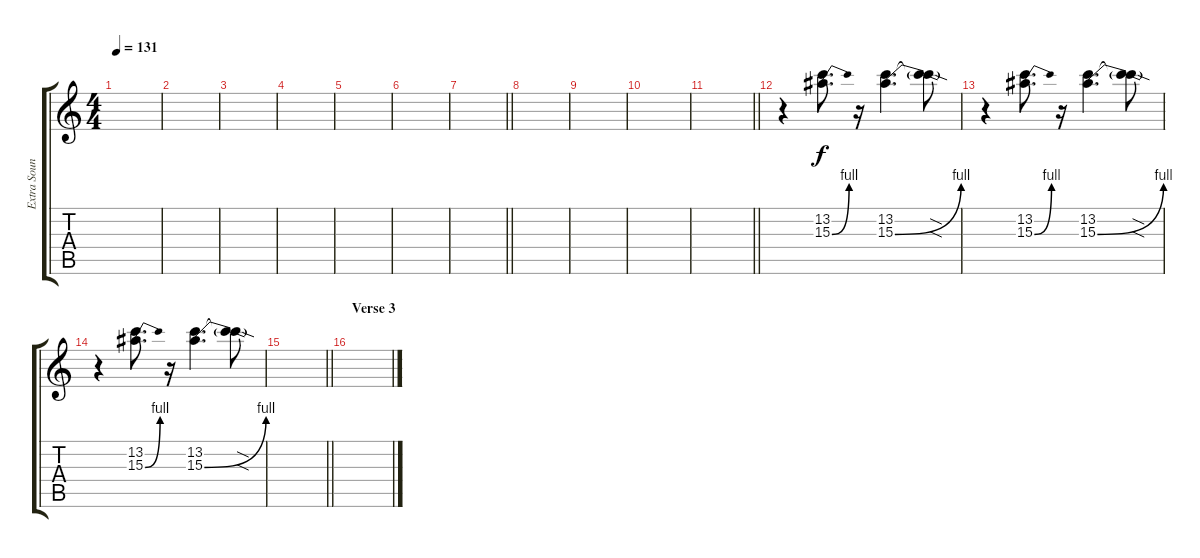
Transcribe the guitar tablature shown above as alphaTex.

\track ("Extra Sounds" "Extra Soun") {instrument distortionguitar}
\staff {score tabs}
\tuning (E4 B3 G3 D3 A2 D2) {hide}
\ts (4 4)
\tempo 131
\clef g2
\ks c
|
|
|
|
|
|
\barLineRight lightlight
|
\section ("" "")
|
|
|
\barLineRight lightlight
|
\section ("" "")
r.4 (13.2 15.3{be (bend 0 0 60 4)}).8{d} r.16 (13.2 15.3{be (bend 0 0 60 4)}).4{d} (13.2{sod t} 15.3{sod t}).8 |
r.4 (13.2 15.3{be (bend 0 0 60 4)}).8{d} r.16 (13.2 15.3{be (bend 0 0 60 4)}).4{d} (13.2{sod t} 15.3{sod t}).8 |
r.4 (13.2 15.3{be (bend 0 0 60 4)}).8{d} r.16 (13.2 15.3{be (bend 0 0 60 4)}).4{d} (13.2{sod t} 15.3{sod t}).8 |
\barLineRight lightlight
|
\section ("" "Verse 3")
